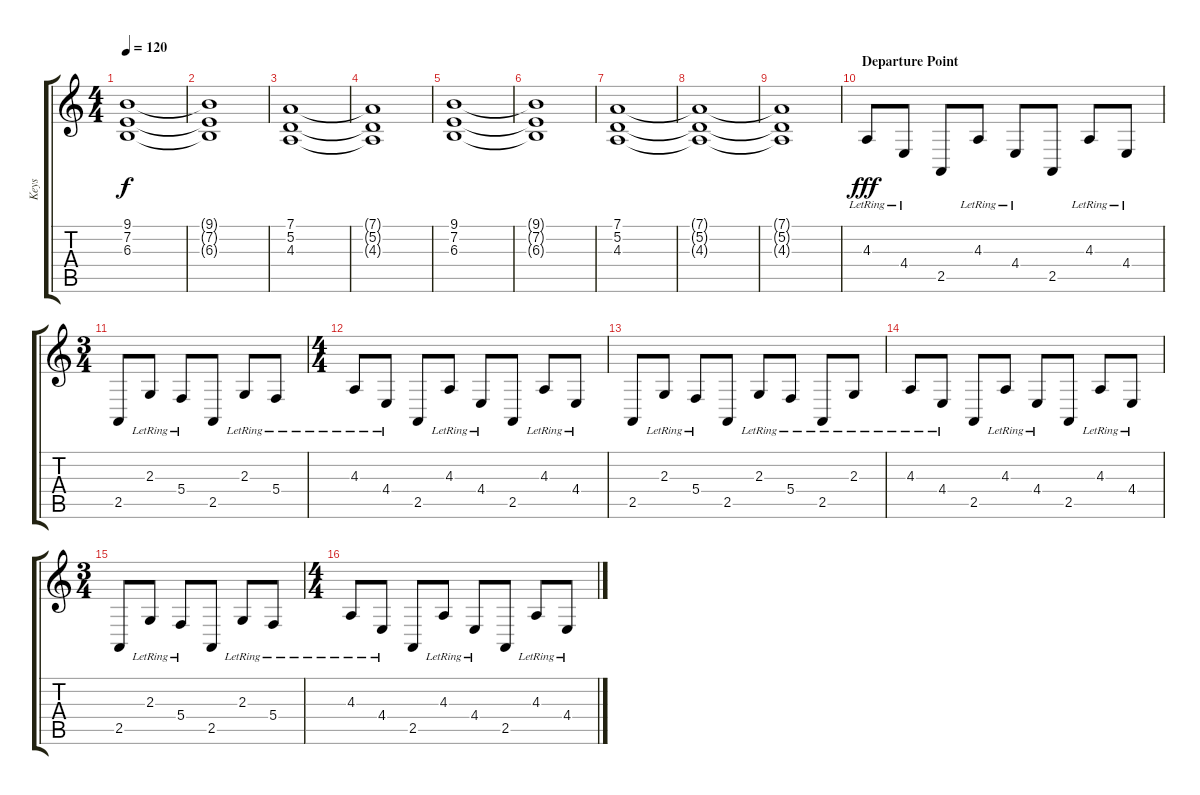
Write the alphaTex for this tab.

\track ("Keys" "Keys") {instrument pad4choir}
\staff {score tabs}
\tuning (D4 A3 F3 C3 G2 D2) {hide}
\ts (4 4)
\tempo 120
\clef g2
\ks c
(9.1 7.2 6.3).1{dy f} |
(9.1{t} 7.2{t} 6.3{t}).1 |
(7.1 5.2 4.3).1 |
(7.1{t} 5.2{t} 4.3{t}).1 |
(9.1 7.2 6.3).1 |
(9.1{t} 7.2{t} 6.3{t}).1 |
(7.1 5.2 4.3).1 |
(7.1{t} 5.2{t} 4.3{t}).1 |
(7.1{t} 5.2{t} 4.3{t}).1 |
\section ("" "Departure Point")
4.3{lr}.8{dy fff volume 13 balance 5 instrument brightacousticpiano} 4.4{lr}.8 2.5.8 4.3{lr}.8 4.4{lr}.8 2.5.8 4.3{lr}.8 4.4{lr}.8 |
\ts (3 4)
2.5.8 2.3{lr}.8 5.4{lr}.8 2.5.8 2.3{lr}.8 5.4{lr}.8 |
\ts (4 4)
4.3{lr}.8 4.4{lr}.8 2.5.8 4.3{lr}.8 4.4{lr}.8 2.5.8 4.3{lr}.8 4.4{lr}.8 |
2.5.8 2.3{lr}.8 5.4{lr}.8 2.5.8 2.3{lr}.8 5.4{lr}.8 2.5{lr}.8 2.3{lr}.8 |
4.3{lr}.8 4.4{lr}.8 2.5.8 4.3{lr}.8 4.4{lr}.8 2.5.8 4.3{lr}.8 4.4{lr}.8 |
\ts (3 4)
2.5.8 2.3{lr}.8 5.4{lr}.8 2.5.8 2.3{lr}.8 5.4{lr}.8 |
\ts (4 4)
4.3{lr}.8 4.4{lr}.8 2.5.8 4.3{lr}.8 4.4{lr}.8 2.5.8 4.3{lr}.8 4.4{lr}.8
